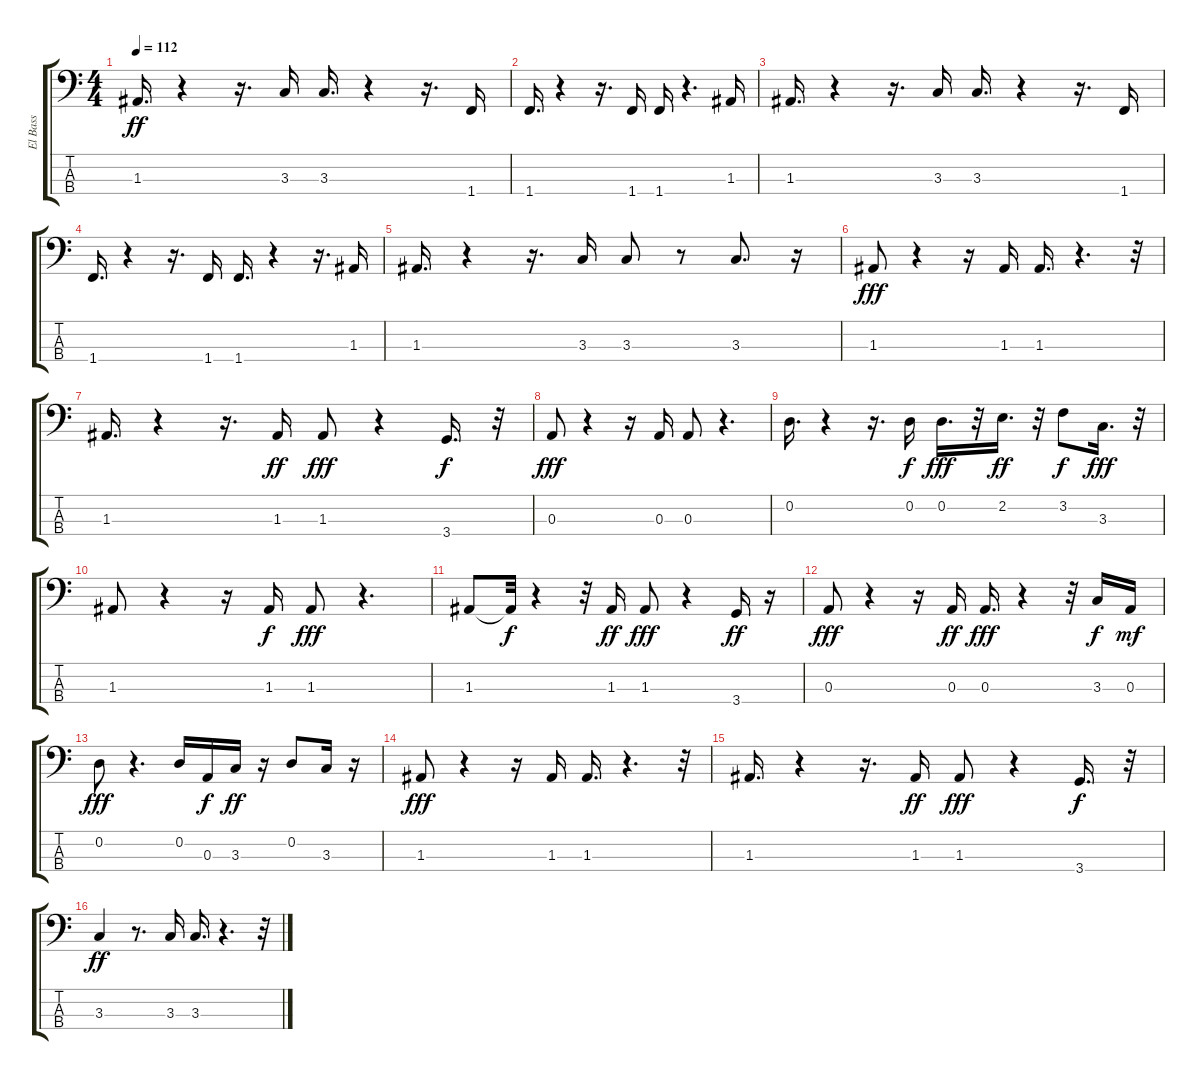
\track ("El Bass" "El Bass") {instrument electricbassfinger}
\staff {score tabs}
\tuning (G2 D2 A1 E1) {hide}
\ts (4 4)
\tempo 112
\clef f4
\ks c
1.3.16{d dy ff} r.4 r.16{d} 3.3.16 3.3.16{d} r.4 r.16{d} 1.4.16 |
1.4.16{d} r.4 r.16{d} 1.4.16 1.4.16 r.4{d} 1.3.16 |
1.3.16{d} r.4 r.16{d} 3.3.16 3.3.16{d} r.4 r.16{d} 1.4.16 |
1.4.16{d} r.4 r.16{d} 1.4.16 1.4.16{d} r.4 r.16{d} 1.3.16 |
1.3.16{d} r.4 r.16{d} 3.3.16 3.3.8 r.8 3.3.8{d} r.16 |
1.3.8{dy fff} r.4 r.16 1.3.16 1.3.16{d} r.4{d} r.32 |
1.3.16{d} r.4 r.16{d} 1.3.16{dy ff} 1.3.8{dy fff} r.4 3.4.16{d dy f} r.32 |
0.3.8{dy fff} r.4 r.16 0.3.16 0.3.8 r.4{d} |
0.2.16{d} r.4 r.16{d} 0.2.16{dy f} 0.2.16{d dy fff} r.32 2.2.16{d dy ff} r.32 3.2.8{dy f} 3.3.16{d dy fff} r.32 |
1.3.8 r.4 r.16 1.3.16{dy f} 1.3.8{dy fff} r.4{d} |
1.3.8 1.3{t}.32{dy f} r.4 r.32 1.3.16{dy ff} 1.3.8{dy fff} r.4 3.4.16{dy ff} r.16 |
0.3.8{dy fff} r.4 r.16 0.3.16{dy ff} 0.3.16{d dy fff} r.4 r.32 3.3.16{dy f} 0.3.16{dy mf} |
0.2.8{dy fff} r.4{d} 0.2.16 0.3.16{dy f} 3.3.16{dy ff} r.16 0.2.8 3.3.16 r.16 |
1.3.8{dy fff} r.4 r.16 1.3.16 1.3.16{d} r.4{d} r.32 |
1.3.16{d} r.4 r.16{d} 1.3.16{dy ff} 1.3.8{dy fff} r.4 3.4.16{d dy f} r.32 |
3.3.4{dy ff} r.8{d} 3.3.16 3.3.16{d} r.4{d} r.32
